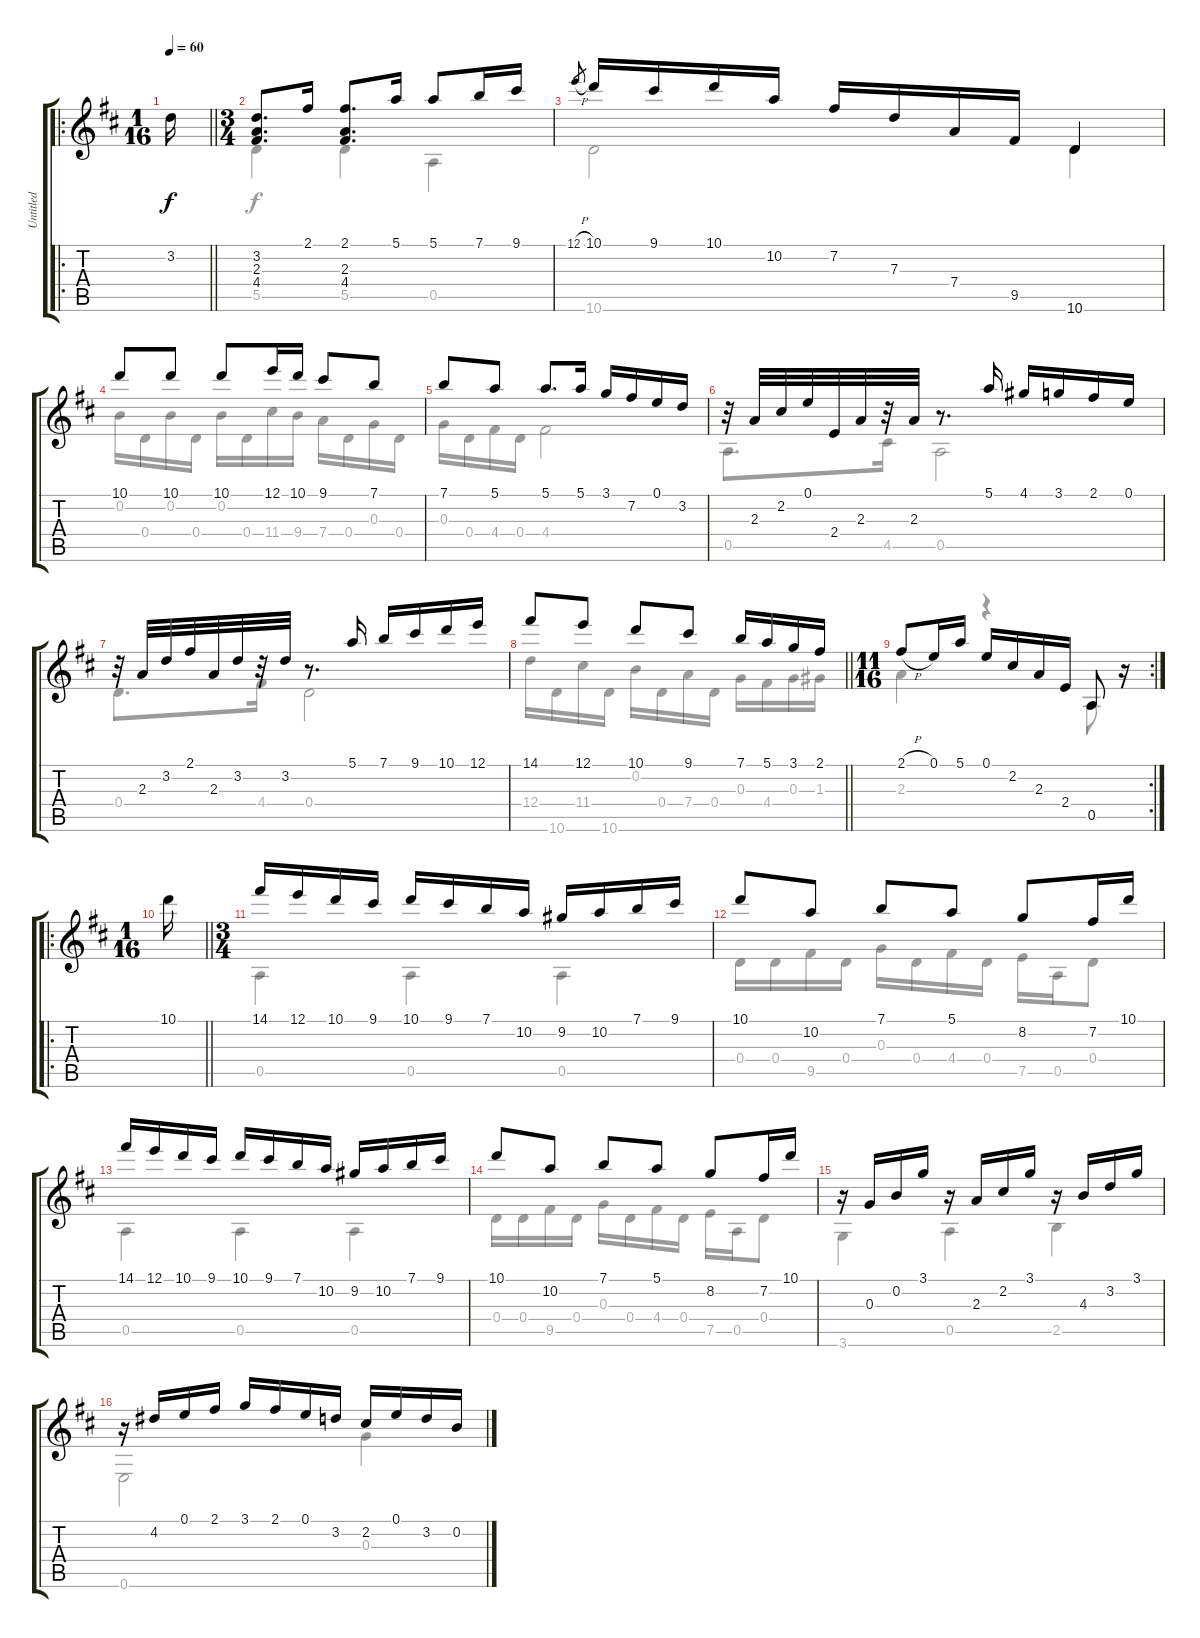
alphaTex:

\track ("Untitled" "Untitled") {instrument acousticguitarnylon}
\staff {score tabs}
\tuning (E4 B3 G3 D3 A2 E2) {hide}
\voice
\ro
\ts (1 16)
\tempo 60
\clef g2
\barLineRight lightlight
\ks d
3.2.16{dy f instrument acousticguitarnylon} |
\ts (3 4)
(3.2 2.3 4.4).8{d} 2.1.16 (2.1 2.3 4.4).8{d} 5.1.16 5.1.8 7.1.16 9.1.16 |
12.1{h}.8{gr} 10.1.16 9.1.16 10.1.16 10.2.16 7.2.16 7.3.16 7.4.16 9.5.16 10.6.4 |
10.1.8 10.1.8 10.1.8 12.1.16 10.1.16 9.1.8 7.1.8 |
7.1.8 5.1.8 5.1.8{d} 5.1.16 3.1.16 7.2.16 0.1.16 3.2.16 |
r.32 2.3.32 2.2.32 0.1.32 2.4.32 2.3.32 r.32 2.3.32 r.8{d} 5.1.16 4.1.16 3.1.16 2.1.16 0.1.16 |
r.32 2.3.32 3.2.32 2.1.32 2.3.32 3.2.32 r.32 3.2.32 r.8{d} 5.1.16 7.1.16 9.1.16 10.1.16 12.1.16 |
\barLineRight lightlight
14.1.8 12.1.8 10.1.8 9.1.8 7.1.16 5.1.16 3.1.16 2.1.16 |
\rc 2
\ts (11 16)
2.1{h}.8 0.1.16 5.1.16 0.1.16 2.2.16 2.3.16 2.4.16 0.5.8 r.16 |
\ro
\ts (1 16)
\barLineRight lightlight
10.1.16 |
\ts (3 4)
14.1.16 12.1.16 10.1.16 9.1.16 10.1.16 9.1.16 7.1.16 10.2.16 9.2.16 10.2.16 7.1.16 9.1.16 |
10.1.8 10.2.8 7.1.8 5.1.8 8.2.8 7.2.16 10.1.16 |
14.1.16 12.1.16 10.1.16 9.1.16 10.1.16 9.1.16 7.1.16 10.2.16 9.2.16 10.2.16 7.1.16 9.1.16 |
10.1.8 10.2.8 7.1.8 5.1.8 8.2.8 7.2.16 10.1.16 |
r.16 0.3.16 0.2.16 3.1.16 r.16 2.3.16 2.2.16 3.1.16 r.16 4.3.16 3.2.16 3.1.16 |
r.16 4.2.16 0.1.16 2.1.16 3.1.16 2.1.16 0.1.16 3.2.16 2.2.16 0.1.16 3.2.16 0.2.16
\voice
\clef g2
\ottava regular
\simile none
\barLineRight lightlight
\ks d
|
5.5.4 5.5.4 0.5.4 |
10.6.2 10.6.4 |
0.2.16 0.4.16 0.2.16 0.4.16 0.2.16 0.4.16 11.4.16 9.4.16 7.4.16 0.4.16 0.3.16 0.4.16 |
0.3.16 0.4.16 4.4.16 0.4.16 4.4.2 |
0.5.8{d} 4.5.16 0.5.2 |
0.4.8{d} 4.4.16 0.4.2 |
\barLineRight lightlight
12.4.16 10.6.16 11.4.16 10.6.16 0.2.16 0.4.16 7.4.16 0.4.16 0.3.16 4.4.16 0.3.16 1.3.16 |
2.3.4 r.4 0.5.8 r.16 |
\barLineRight lightlight
|
0.5.4 0.5.4 0.5.4 |
0.4.16 0.4.16 9.5.16 0.4.16 0.3.16 0.4.16 4.4.16 0.4.16 7.5.16 0.5.16 0.4.8 |
0.5.4 0.5.4 0.5.4 |
0.4.16 0.4.16 9.5.16 0.4.16 0.3.16 0.4.16 4.4.16 0.4.16 7.5.16 0.5.16 0.4.8 |
3.6.4 0.5.4 2.5.4 |
0.6.2 0.3.4
